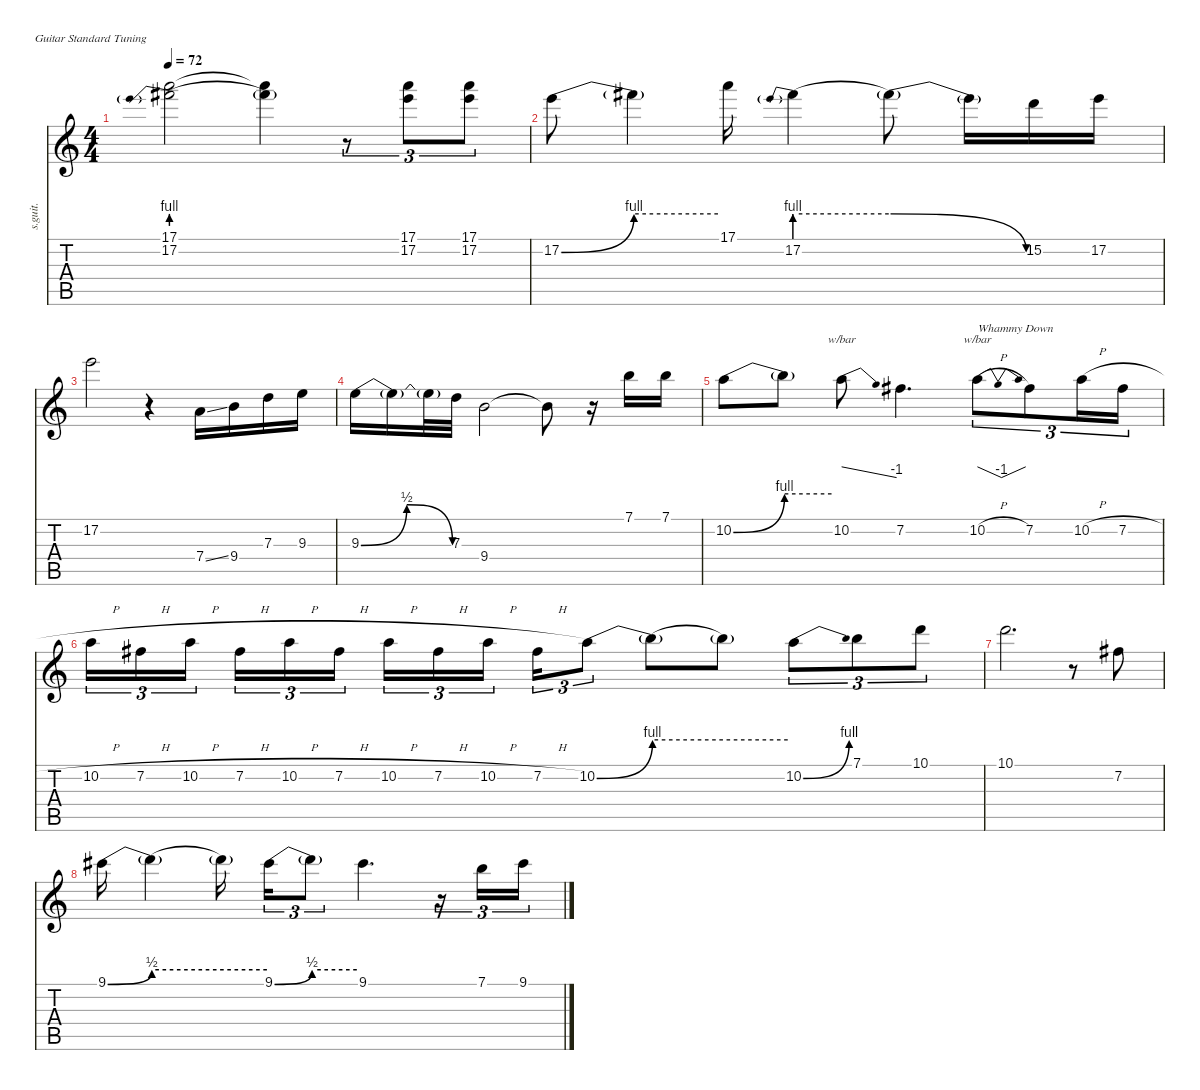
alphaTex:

\defaultSystemsLayout 4
\hideDynamics
\bracketExtendMode nobrackets
\track ("David Gilmour" "s.guit.") {instrument overdrivenguitar}
\staff {score tabs}
\tuning (E4 B3 G3 D3 A2 E2)
\ts (4 4)
\tempo 72
\clef g2
\ks c
(17.1 17.2{be (prebend 0 4 60 4)}).2{lyrics (0 "") lyrics (1 "") lyrics (2 "") lyrics (3 "") lyrics (4 "") dy f} (17.1{t} 17.2{t}).4{lyrics (0 "") lyrics (1 "") lyrics (2 "") lyrics (3 "") lyrics (4 "")} r.8{tu (3 2)} (17.1 17.2).8{tu (3 2) lyrics (0 "") lyrics (1 "") lyrics (2 "") lyrics (3 "") lyrics (4 "")} (17.1 17.2).8{tu (3 2) lyrics (0 "") lyrics (1 "") lyrics (2 "") lyrics (3 "") lyrics (4 "")} |
17.2{be (bend 0 0 60 4)}.8{lyrics (0 "") lyrics (1 "") lyrics (2 "") lyrics (3 "") lyrics (4 "")} 17.2{be (hold 0 4 60 4) t}.4{lyrics (0 "") lyrics (1 "") lyrics (2 "") lyrics (3 "") lyrics (4 "")} 17.1.16{lyrics (0 "") lyrics (1 "") lyrics (2 "") lyrics (3 "") lyrics (4 "")} 17.2{be (prebend 0 4 60 4)}.4{lyrics (0 "") lyrics (1 "") lyrics (2 "") lyrics (3 "") lyrics (4 "")} 17.2{be (release 0 4 60 0) t}.8{lyrics (0 "") lyrics (1 "") lyrics (2 "") lyrics (3 "") lyrics (4 "")} 17.2{t}.16{lyrics (0 "") lyrics (1 "") lyrics (2 "") lyrics (3 "") lyrics (4 "")} 15.2.16{lyrics (0 "") lyrics (1 "") lyrics (2 "") lyrics (3 "") lyrics (4 "")} 17.2.16{lyrics (0 "") lyrics (1 "") lyrics (2 "") lyrics (3 "") lyrics (4 "")} |
17.2.2{lyrics (0 "") lyrics (1 "") lyrics (2 "") lyrics (3 "") lyrics (4 "")} r.4 7.4{ss}.16{lyrics (0 "") lyrics (1 "") lyrics (2 "") lyrics (3 "") lyrics (4 "")} 9.4.16{lyrics (0 "") lyrics (1 "") lyrics (2 "") lyrics (3 "") lyrics (4 "")} 7.3.16{lyrics (0 "") lyrics (1 "") lyrics (2 "") lyrics (3 "") lyrics (4 "")} 9.3.16{lyrics (0 "") lyrics (1 "") lyrics (2 "") lyrics (3 "") lyrics (4 "")} |
9.3{be (bendrelease 0 0 30 2 30 2 60 0)}.16{lyrics (0 "") lyrics (1 "") lyrics (2 "") lyrics (3 "") lyrics (4 "")} 9.3{t}.16{lyrics (0 "") lyrics (1 "") lyrics (2 "") lyrics (3 "") lyrics (4 "")} 9.3{t}.32{lyrics (0 "") lyrics (1 "") lyrics (2 "") lyrics (3 "") lyrics (4 "")} 7.3.32{lyrics (0 "") lyrics (1 "") lyrics (2 "") lyrics (3 "") lyrics (4 "")} 9.4.2{lyrics (0 "") lyrics (1 "") lyrics (2 "") lyrics (3 "") lyrics (4 "")} 9.4{t}.8{lyrics (0 "") lyrics (1 "") lyrics (2 "") lyrics (3 "") lyrics (4 "")} r.16 7.1.16{lyrics (0 "") lyrics (1 "") lyrics (2 "") lyrics (3 "") lyrics (4 "")} 7.1.16{lyrics (0 "") lyrics (1 "") lyrics (2 "") lyrics (3 "") lyrics (4 "")} |
10.2{be (bend 0 0 60 4)}.8{lyrics (0 "") lyrics (1 "") lyrics (2 "") lyrics (3 "") lyrics (4 "")} 10.2{be (hold 0 4 60 4) t}.8{lyrics (0 "") lyrics (1 "") lyrics (2 "") lyrics (3 "") lyrics (4 "")} 10.2.8{tbe (dive default 0 0 60 -4) lyrics (0 "") lyrics (1 "") lyrics (2 "") lyrics (3 "") lyrics (4 "")} 7.2{acc #}.4{d lyrics (0 "") lyrics (1 "") lyrics (2 "") lyrics (3 "") lyrics (4 "")} 10.2{h}.8{tu (3 2) tbe (dip default 0 0 30 -4 60 0) txt "Whammy Down" lyrics (0 "") lyrics (1 "") lyrics (2 "") lyrics (3 "") lyrics (4 "")} 7.2{acc #}.8{tu (3 2) lyrics (0 "") lyrics (1 "") lyrics (2 "") lyrics (3 "") lyrics (4 "")} 10.2{h}.16{tu (3 2) lyrics (0 "") lyrics (1 "") lyrics (2 "") lyrics (3 "") lyrics (4 "")} 7.2{h acc #}.16{tu (3 2) lyrics (0 "") lyrics (1 "") lyrics (2 "") lyrics (3 "") lyrics (4 "")} |
10.2{h}.16{tu (3 2) lyrics (0 "") lyrics (1 "") lyrics (2 "") lyrics (3 "") lyrics (4 "")} 7.2{h acc #}.16{tu (3 2) lyrics (0 "") lyrics (1 "") lyrics (2 "") lyrics (3 "") lyrics (4 "")} 10.2{h}.16{tu (3 2) lyrics (0 "") lyrics (1 "") lyrics (2 "") lyrics (3 "") lyrics (4 "")} 7.2{h acc #}.16{tu (3 2) lyrics (0 "") lyrics (1 "") lyrics (2 "") lyrics (3 "") lyrics (4 "")} 10.2{h}.16{tu (3 2) lyrics (0 "") lyrics (1 "") lyrics (2 "") lyrics (3 "") lyrics (4 "")} 7.2{h acc #}.16{tu (3 2) lyrics (0 "") lyrics (1 "") lyrics (2 "") lyrics (3 "") lyrics (4 "")} 10.2{h}.16{tu (3 2) lyrics (0 "") lyrics (1 "") lyrics (2 "") lyrics (3 "") lyrics (4 "")} 7.2{h acc #}.16{tu (3 2) lyrics (0 "") lyrics (1 "") lyrics (2 "") lyrics (3 "") lyrics (4 "")} 10.2{h}.16{tu (3 2) lyrics (0 "") lyrics (1 "") lyrics (2 "") lyrics (3 "") lyrics (4 "")} 7.2{h acc #}.16{tu (3 2) lyrics (0 "") lyrics (1 "") lyrics (2 "") lyrics (3 "") lyrics (4 "")} 10.2{be (bend 0 0 60 4)}.8{tu (3 2) lyrics (0 "") lyrics (1 "") lyrics (2 "") lyrics (3 "") lyrics (4 "")} 10.2{be (hold 0 4 60 4) t}.8{lyrics (0 "") lyrics (1 "") lyrics (2 "") lyrics (3 "") lyrics (4 "")} 10.2{t}.8{lyrics (0 "") lyrics (1 "") lyrics (2 "") lyrics (3 "") lyrics (4 "")} 10.2{be (bend 0 0 60 4)}.8{tu (3 2) lyrics (0 "") lyrics (1 "") lyrics (2 "") lyrics (3 "") lyrics (4 "")} 7.1.8{tu (3 2) lyrics (0 "") lyrics (1 "") lyrics (2 "") lyrics (3 "") lyrics (4 "")} 10.1.8{tu (3 2) lyrics (0 "") lyrics (1 "") lyrics (2 "") lyrics (3 "") lyrics (4 "")} |
10.1.2{d lyrics (0 "") lyrics (1 "") lyrics (2 "") lyrics (3 "") lyrics (4 "")} r.8 7.2{acc #}.8{lyrics (0 "") lyrics (1 "") lyrics (2 "") lyrics (3 "") lyrics (4 "")} |
9.1{be (bend 0 0 60 2) acc #}.16{lyrics (0 "") lyrics (1 "") lyrics (2 "") lyrics (3 "") lyrics (4 "")} 9.1{be (hold 0 2 60 2) t}.4{lyrics (0 "") lyrics (1 "") lyrics (2 "") lyrics (3 "") lyrics (4 "")} 9.1{t}.16{lyrics (0 "") lyrics (1 "") lyrics (2 "") lyrics (3 "") lyrics (4 "")} 9.1{be (bend 0 0 60 2) acc #}.16{tu (3 2) lyrics (0 "") lyrics (1 "") lyrics (2 "") lyrics (3 "") lyrics (4 "")} 9.1{be (hold 0 2 60 2) t}.8{tu (3 2) lyrics (0 "") lyrics (1 "") lyrics (2 "") lyrics (3 "") lyrics (4 "")} 9.1{acc #}.4{d lyrics (0 "") lyrics (1 "") lyrics (2 "") lyrics (3 "") lyrics (4 "")} r.16{tu (3 2)} 7.1.16{tu (3 2) lyrics (0 "") lyrics (1 "") lyrics (2 "") lyrics (3 "") lyrics (4 "")} 9.1{acc #}.16{tu (3 2) lyrics (0 "") lyrics (1 "") lyrics (2 "") lyrics (3 "") lyrics (4 "")}
